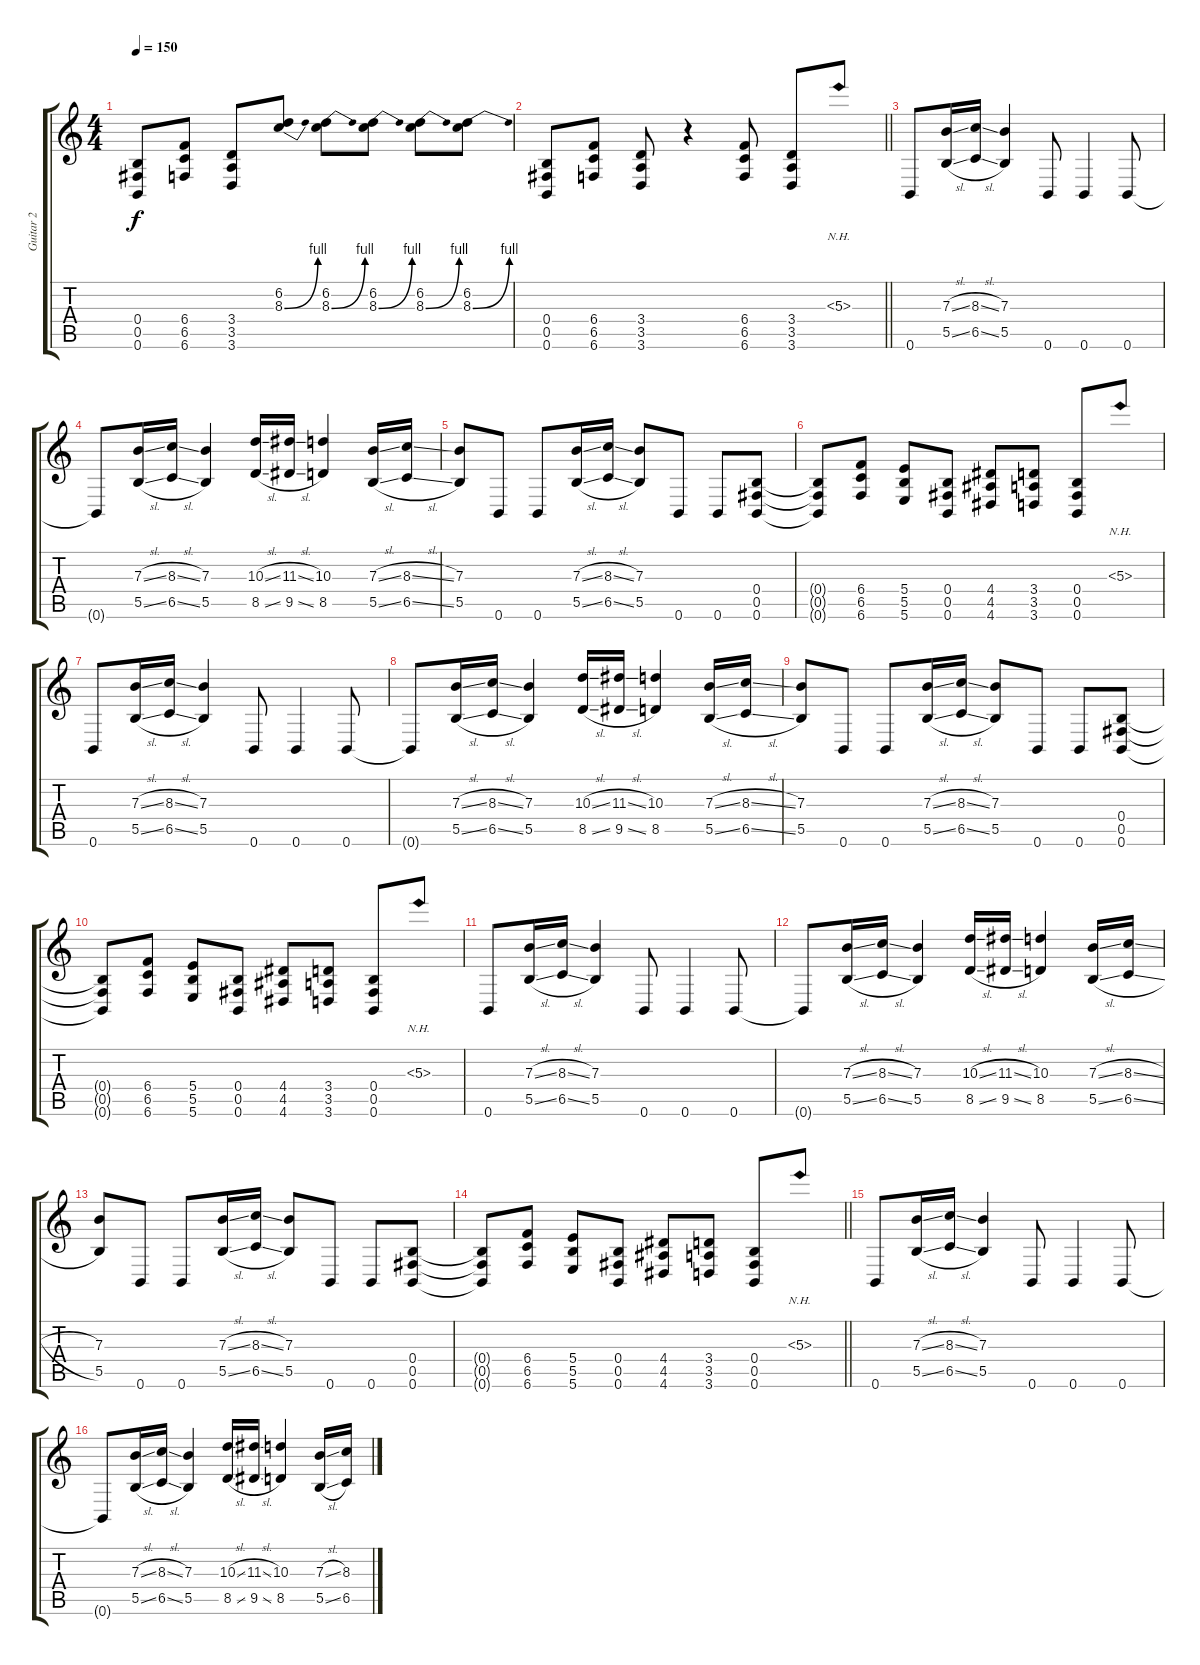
\track ("Guitar 2" "Guitar 2") {instrument distortionguitar}
\staff {score tabs}
\tuning (Db4 Ab3 E3 B2 Gb2 B1) {hide}
\ts (4 4)
\tempo 150
\clef g2
\ks c
(0.4 0.5 0.6).8{dy f} (6.4 6.5 6.6).8 (3.4 3.5 3.6).8 (6.2 8.3{be (bend 0 0 60 4)}).8 (6.2 8.3{be (bend 0 0 60 4)}).8 (6.2 8.3{be (bend 0 0 60 4)}).8 (6.2 8.3{be (bend 0 0 60 4)}).8 (6.2 8.3{be (bend 0 0 60 4)}).8 |
\barLineRight lightlight
(0.4 0.5 0.6).8 (6.4 6.5 6.6).8 (3.4 3.5 3.6).8 r.4 (6.4 6.5 6.6).8 (3.4 3.5 3.6).8 5.3{nh}.8 |
\section ("" "")
0.6.8 (7.3{sl} 5.5{sl}).16 (8.3{sl} 6.5{sl}).16 (7.3 5.5).4 0.6.8 0.6.4 0.6.8 |
0.6{t}.8 (7.3{sl} 5.5{sl}).16 (8.3{sl} 6.5{sl}).16 (7.3 5.5).4 (10.3{sl} 8.5{sl}).16 (11.3{sl} 9.5{sl}).16 (10.3 8.5).4 (7.3{sl} 5.5{sl}).16 (8.3{sl} 6.5{sl}).16 |
(7.3 5.5).8 0.6.8 0.6.8 (7.3{sl} 5.5{sl}).16 (8.3{sl} 6.5{sl}).16 (7.3 5.5).8 0.6.8 0.6.8 (0.4 0.5 0.6).8 |
(0.4{t} 0.5{t} 0.6{t}).8 (6.4 6.5 6.6).8 (5.4 5.5 5.6).8 (0.4 0.5 0.6).8 (4.4 4.5 4.6).8 (3.4 3.5 3.6).8 (0.4 0.5 0.6).8 5.3{nh}.8 |
0.6.8 (7.3{sl} 5.5{sl}).16 (8.3{sl} 6.5{sl}).16 (7.3 5.5).4 0.6.8 0.6.4 0.6.8 |
0.6{t}.8 (7.3{sl} 5.5{sl}).16 (8.3{sl} 6.5{sl}).16 (7.3 5.5).4 (10.3{sl} 8.5{sl}).16 (11.3{sl} 9.5{sl}).16 (10.3 8.5).4 (7.3{sl} 5.5{sl}).16 (8.3{sl} 6.5{sl}).16 |
(7.3 5.5).8 0.6.8 0.6.8 (7.3{sl} 5.5{sl}).16 (8.3{sl} 6.5{sl}).16 (7.3 5.5).8 0.6.8 0.6.8 (0.4 0.5 0.6).8 |
(0.4{t} 0.5{t} 0.6{t}).8 (6.4 6.5 6.6).8 (5.4 5.5 5.6).8 (0.4 0.5 0.6).8 (4.4 4.5 4.6).8 (3.4 3.5 3.6).8 (0.4 0.5 0.6).8 5.3{nh}.8 |
0.6.8 (7.3{sl} 5.5{sl}).16 (8.3{sl} 6.5{sl}).16 (7.3 5.5).4 0.6.8 0.6.4 0.6.8 |
0.6{t}.8 (7.3{sl} 5.5{sl}).16 (8.3{sl} 6.5{sl}).16 (7.3 5.5).4 (10.3{sl} 8.5{sl}).16 (11.3{sl} 9.5{sl}).16 (10.3 8.5).4 (7.3{sl} 5.5{sl}).16 (8.3{sl} 6.5{sl}).16 |
(7.3 5.5).8 0.6.8 0.6.8 (7.3{sl} 5.5{sl}).16 (8.3{sl} 6.5{sl}).16 (7.3 5.5).8 0.6.8 0.6.8 (0.4 0.5 0.6).8 |
\barLineRight lightlight
(0.4{t} 0.5{t} 0.6{t}).8 (6.4 6.5 6.6).8 (5.4 5.5 5.6).8 (0.4 0.5 0.6).8 (4.4 4.5 4.6).8 (3.4 3.5 3.6).8 (0.4 0.5 0.6).8 5.3{nh}.8 |
\section ("" "")
0.6.8 (7.3{sl} 5.5{sl}).16 (8.3{sl} 6.5{sl}).16 (7.3 5.5).4 0.6.8 0.6.4 0.6.8 |
0.6{t}.8 (7.3{sl} 5.5{sl}).16 (8.3{sl} 6.5{sl}).16 (7.3 5.5).4 (10.3{sl} 8.5{sl}).16 (11.3{sl} 9.5{sl}).16 (10.3 8.5).4 (7.3{sl} 5.5{sl}).16 (8.3{sl} 6.5{sl}).16
